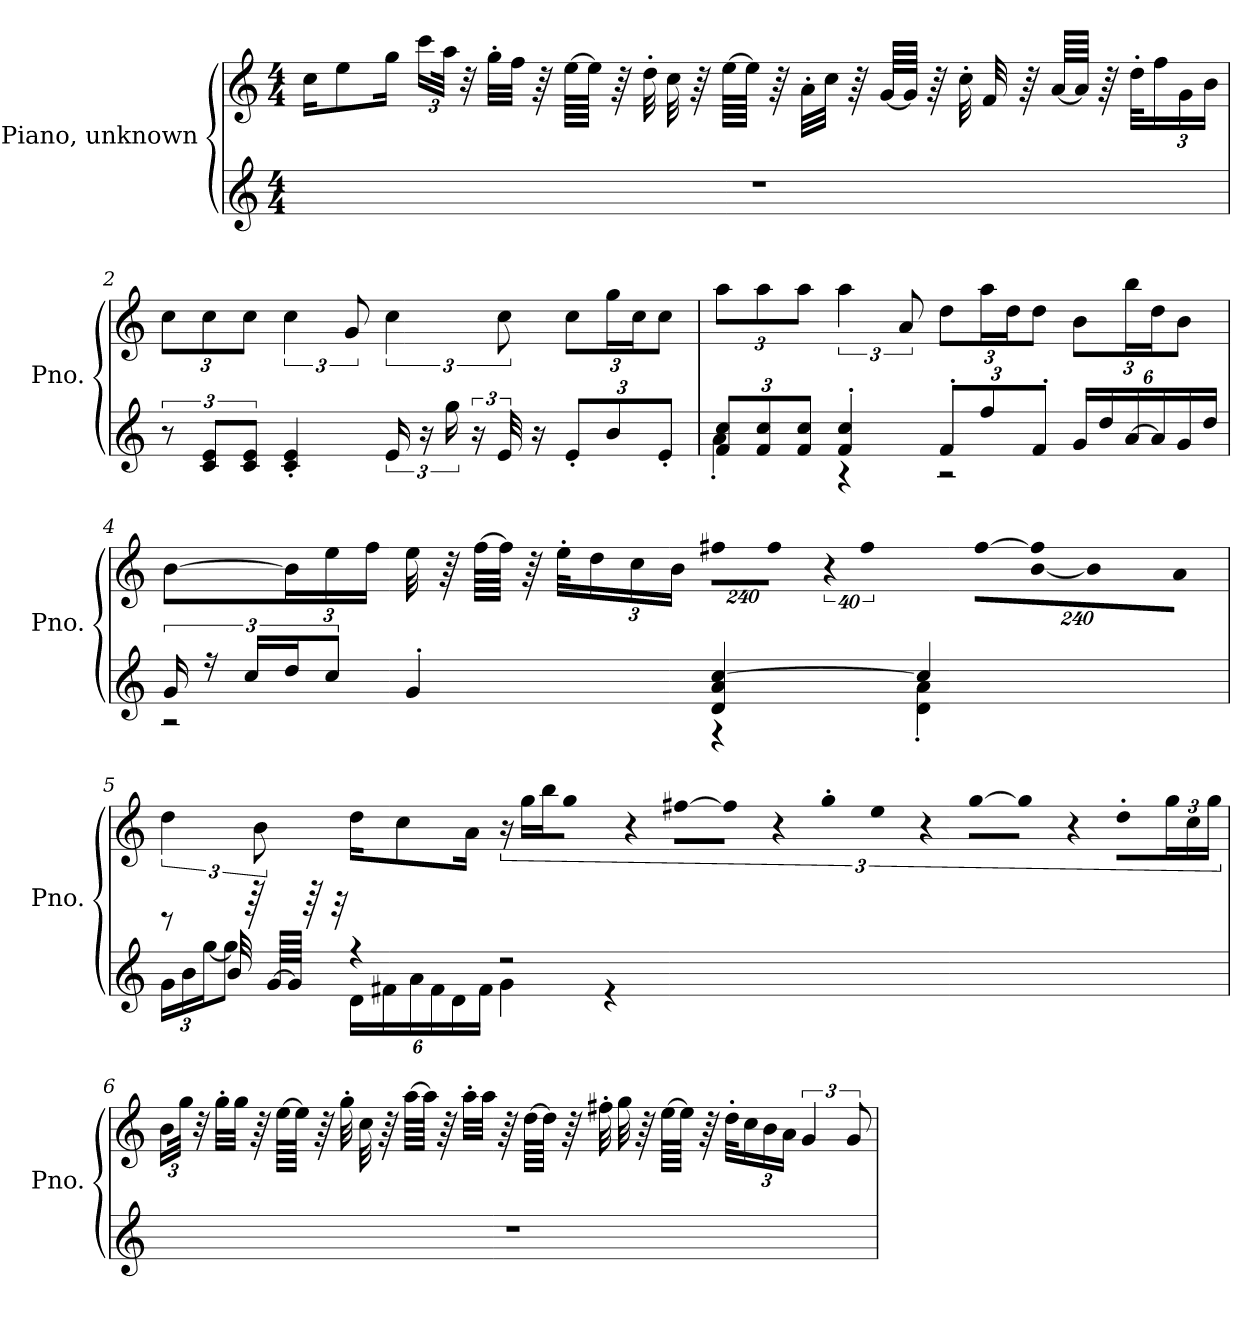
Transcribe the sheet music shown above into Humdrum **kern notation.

**kern	**kern
*part1	*part1
*staff2	*staff1
*I"Piano, unknown	*
*I'Pno.	*
*clefG2	*clefG2
*k[]	*k[]
*M4/4	*M4/4
*MM120	*MM120
=1	=1
1r	16cc\KL
.	8ee\
.	16gg\Jk
*	*Xbrackettup
.	24ccc\LL
.	48aa\JJk
.	32r
.	32gg'\LLL
.	32ff\JJJ
.	64r
.	[64ee\LLLL
.	64ee\JJJJ]
.	64r
.	32dd'\
.	32cc\
.	64r
.	[64ee\LLLL
.	64ee\JJJJ]
.	64r
.	32a'\LLL
.	32cc\JJJ
.	64r
.	[64g/LLLL
.	64g/JJJJ]
.	64r
.	32cc'\
.	32f/
.	64r
.	[64a/LLLL
.	64a/JJJJ]
.	64r
.	32dd'\KLL
.	24ff\
.	24g\
.	24b\JJ
!!LO:LB:g=z
=2	=2
12r	12cc\L
12c/ 12e/L	12cc\
12c/ 12e/J	12cc\J
*	*brackettup
4c/' 4e/'	6cc\
.	12g/
24e/	6cc\
24r	.
24gg\	.
24r	.
48e/	12cc\
16r	.
*Xbrackettup	*Xbrackettup
12e'/L	12cc\L
12b/	24gg\L
.	24cc\J
12e'/J	12cc\J
=3	=3
*^	*
12f/ 12cc/L	4a'\	12aa\L
12f/ 12cc/	.	12aa\
12f/ 12cc/J	.	12aa\J
*	*	*brackettup
4f/' 4cc/'	4r	6aa\
.	.	12a/
*	*	*Xbrackettup
12f'/L	2r	12dd\L
12ff/	.	24aa\L
.	.	24dd\J
12f'/J	.	12dd\J
24g/LL	.	12b\L
24dd/	.	.
[24a/	.	24bb\L
24a/]	.	24dd\J
24g/	.	12b\J
24dd/JJ	.	.
!!LO:LB:g=z
=4	=4	=4
*brackettup	*	*
24g/	2r	[8b\L
24r	.	.
24cc/LL	.	.
*Xbrackettup	*	*
24dd/J	.	24b\L]
12cc/J	.	24ee\
.	.	24ff\JJ
4g'/	.	32ee\
.	.	64r
.	.	[64ff\LLLL
.	.	64ff\JJJJ]
.	.	64r
.	.	32ee'\KLL
.	.	24dd\
.	.	24cc\
.	.	24b\JJ
*	*	*brackettup
!	!	!LO:N:vis=16
4d/ 4a/ [4cc/	4r	1920%137ff#X\LL
!	!	!LO:N:vis=16
.	.	1920%137ff#\JJ
!	!	!LO:N:vis=32
.	.	640%23r
!	!	!LO:N:vis=16
.	.	1920%137ff#\
!	!	!LO:N:vis=16
4cc/]	4d\' 4a\'	[1920%137ff#\LL
!	!	!LO:N:vis=16
.	.	[1920%137b\ 1920%137ff#\]
!	!	!LO:N:vis=32
.	.	640%23b\K]
!	!	!LO:N:vis=16
.	.	1920%137a\JJ
!!LO:LB:g=z
=5	=5	=5
8r	24g\LL	6dd\
.	24b\	.
.	[24gg\J	.
32b/	8gg\J]	.
64r	.	.
.	.	12b\
[64g/LLLL	.	.
64g/JJJJ]	.	.
64r	.	.
32r	.	.
4r	24d\LL	16dd\KL
.	24f#X\	.
.	.	8cc\
.	24a\	.
.	24f#\	.
.	24d\	.
.	.	16a\Jk
.	24f#\JJ	.
2r	4g\	24r
.	.	24gg\LL
.	.	24bb\
.	.	32gg\JJk
.	.	64r
.	.	[64ff#X\LLLL
.	.	64ff#\JJJJ]
.	.	64r
.	.	32gg'\
.	4r	32ee\
.	.	64r
.	.	[64gg\LLLL
.	.	64gg\JJJJ]
.	.	64r
.	.	32dd'\KLL
*	*	*Xbrackettup
.	.	24gg\
.	.	24cc\
.	.	24gg\JJ
*v	*v	*
!!LO:LB:g=z
=6	=6
1r	24b\LL
.	48gg\JJk
.	32r
.	32gg'\LLL
.	32gg\JJJ
.	64r
.	[64ee\LLLL
.	64ee\JJJJ]
.	64r
.	32gg'\
.	32cc\
.	64r
.	[64aa\LLLL
.	64aa\JJJJ]
.	64r
.	32aa'\LLL
.	32aa\JJJ
.	64r
.	[64dd\LLLL
.	64dd\JJJJ]
.	64r
.	32ff#X'\
.	32gg\
.	64r
.	[64ee\LLLL
.	64ee\JJJJ]
.	64r
.	32dd'\KLL
.	24cc\
.	24b\
.	24a\JJ
*	*brackettup
.	6g/
.	12g/
=	=
*-	*-
